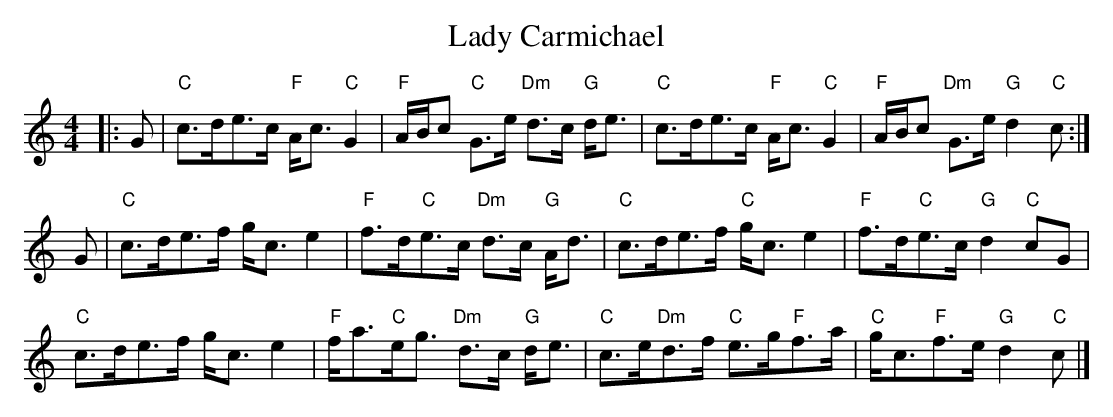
X:1
T: Lady Carmichael
M: 4/4
L: 1/8
K: C
|: G|"C"c>de>c "F"A<c "C"G2|"F"A/B/c "C"G>e "Dm"d>c "G"d<e|"C"c>de>c "F"A<c "C"G2|"F"A/B/c "Dm"G>e "G"d2 "C"c :|
G|"C"c>de>f g<c e2|"F"f>d"C"e>c "Dm"d>c "G"A<d|"C"c>de>f "C"g<c e2|"F"f>d"C"e>c "G"d2 "C"cG|
"C"c>de>f g<c e2|"F"f<a"C"e<g "Dm"d>c "G"d<e|"C"c>e"Dm"d>f "C"e>g"F"f>a|"C"g<c"F"f>e "G"d2 "C"c |]
